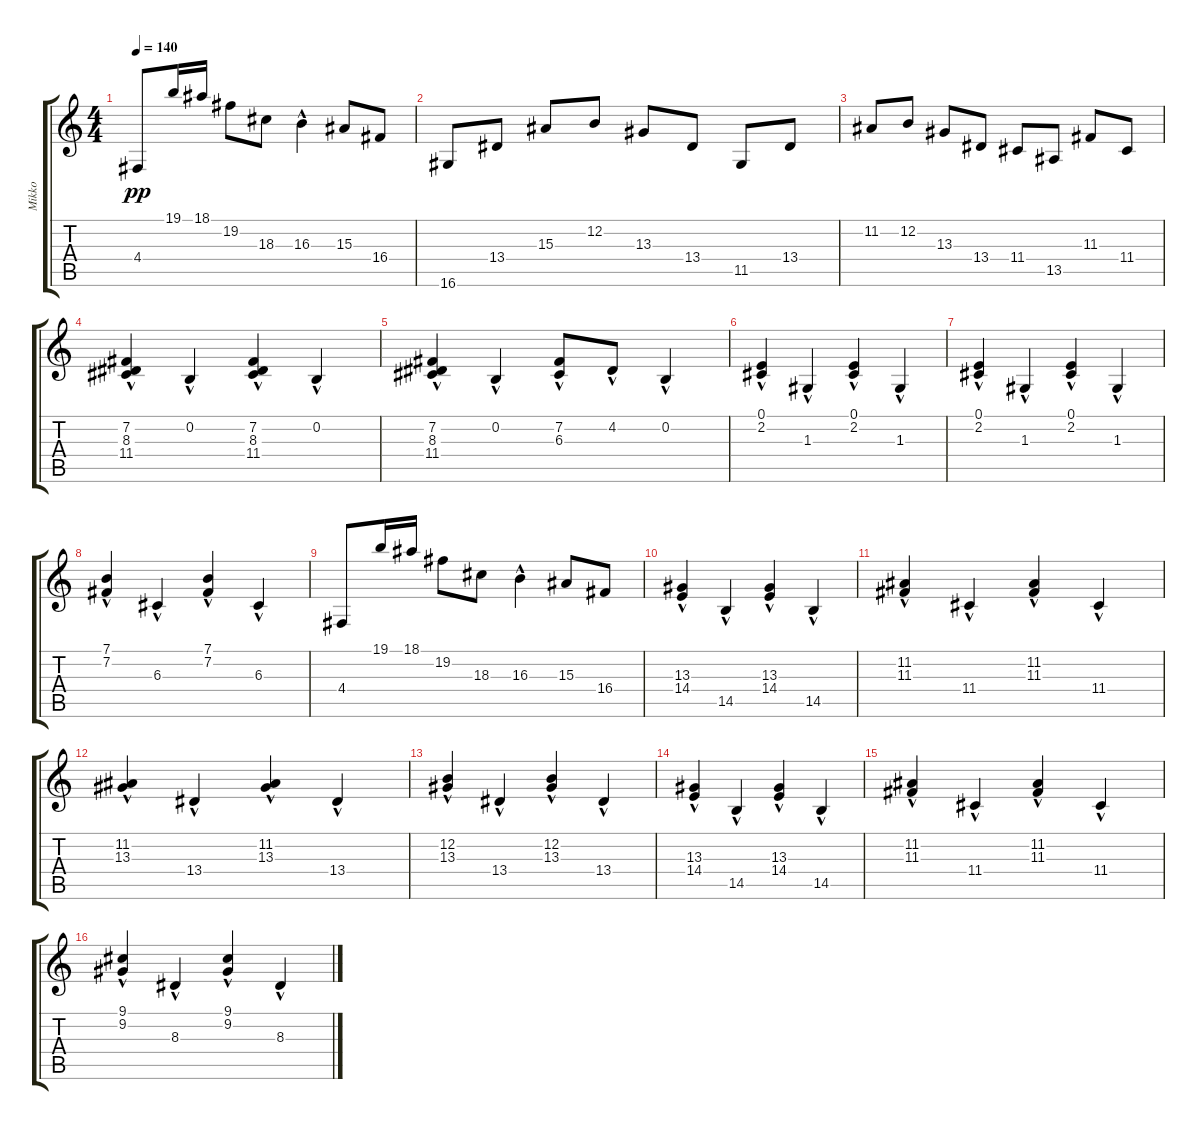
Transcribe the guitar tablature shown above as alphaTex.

\track ("Mikko" "Mikko") {instrument acousticgrandpiano}
\staff {score tabs}
\tuning (E4 B3 G3 D3 A2 E2) {hide}
\ts (4 4)
\tempo 140
\clef g2
\ks c
4.4.8{dy pp} 19.1.16 18.1.16 19.2.8 18.3.8 16.3{hac}.4 15.3.8 16.4.8 |
16.6.8{volume 15 instrument acousticgrandpiano} 13.4.8 15.3.8 12.2.8 13.3.8 13.4.8 11.5.8 13.4.8 |
11.2.8 12.2.8 13.3.8 13.4.8 11.4.8 13.5.8 11.3.8 11.4.8 |
(7.2{hac} 8.3{hac} 11.4{hac}).4 0.2{hac}.4 (7.2{hac} 8.3{hac} 11.4{hac}).4 0.2{hac}.4 |
(7.2{hac} 8.3{hac} 11.4{hac}).4 0.2{hac}.4 (7.2{hac} 6.3{hac}).8 4.2{hac}.8 0.2{hac}.4 |
(0.1{hac} 2.2{hac}).4 1.3{hac}.4 (0.1{hac} 2.2{hac}).4 1.3{hac}.4 |
(0.1{hac} 2.2{hac}).4 1.3{hac}.4 (0.1{hac} 2.2{hac}).4 1.3{hac}.4 |
(7.1{hac} 7.2{hac}).4 6.3{hac}.4 (7.1{hac} 7.2{hac}).4 6.3{hac}.4 |
4.4.8 19.1.16 18.1.16 19.2.8 18.3.8 16.3{hac}.4 15.3.8 16.4.8 |
(13.3{hac} 14.4{hac}).4{volume 15 instrument acousticgrandpiano} 14.5{hac}.4 (13.3{hac} 14.4{hac}).4 14.5{hac}.4 |
(11.2{hac} 11.3{hac}).4 11.4{hac}.4 (11.2{hac} 11.3{hac}).4 11.4{hac}.4 |
(11.2{hac} 13.3{hac}).4 13.4{hac}.4 (11.2{hac} 13.3{hac}).4 13.4{hac}.4 |
(12.2{hac} 13.3{hac}).4 13.4{hac}.4 (12.2{hac} 13.3{hac}).4 13.4{hac}.4 |
(13.3{hac} 14.4{hac}).4{volume 15 instrument acousticgrandpiano} 14.5{hac}.4 (13.3{hac} 14.4{hac}).4 14.5{hac}.4 |
(11.2{hac} 11.3{hac}).4 11.4{hac}.4 (11.2{hac} 11.3{hac}).4 11.4{hac}.4 |
(9.1{hac} 9.2{hac}).4 8.3{hac}.4 (9.1{hac} 9.2{hac}).4 8.3{hac}.4
